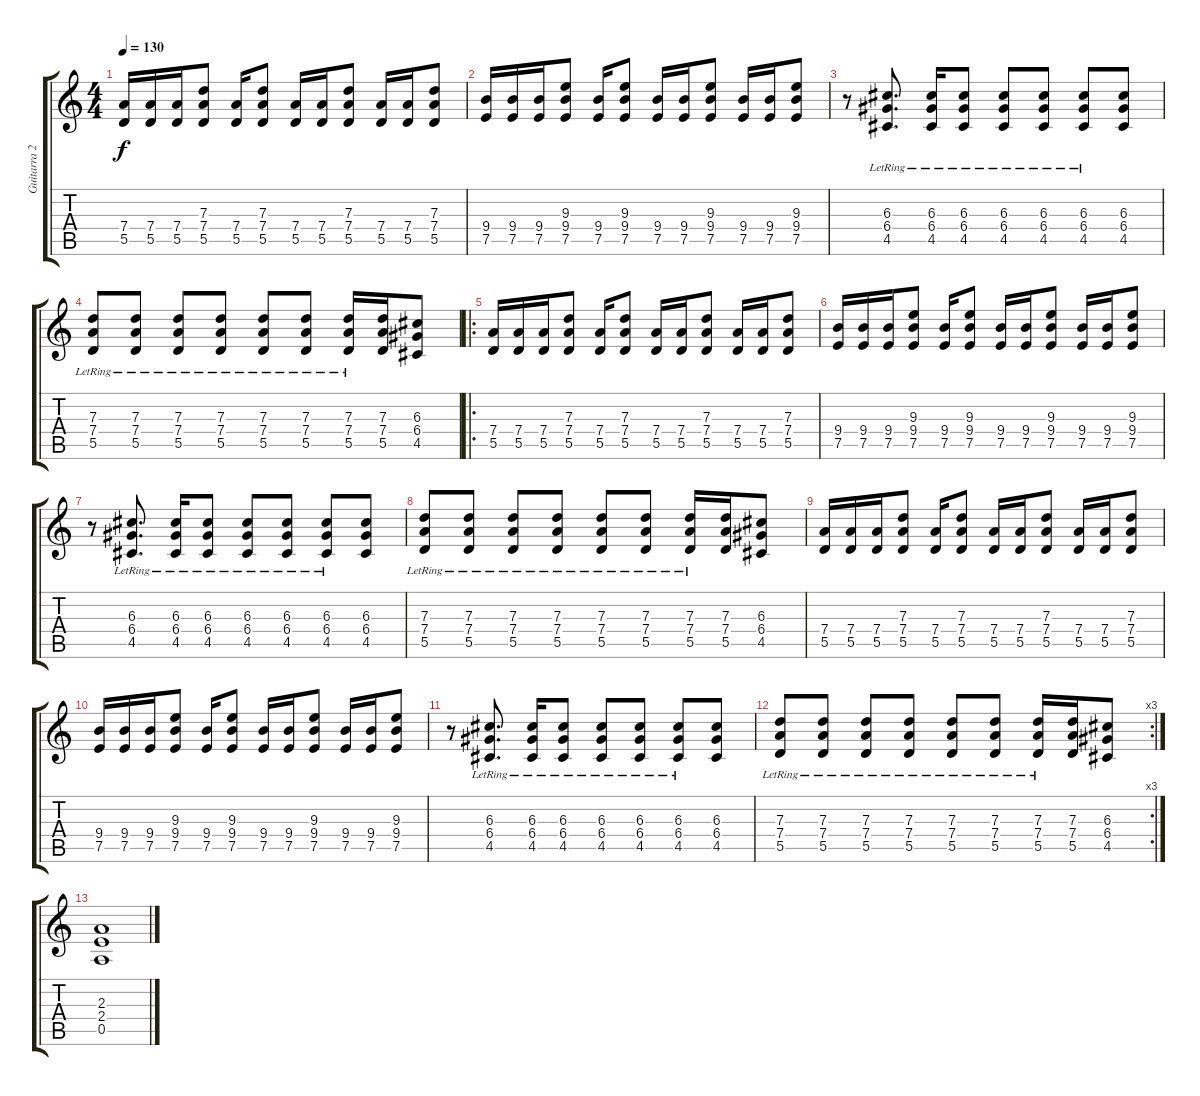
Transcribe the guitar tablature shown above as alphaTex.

\track ("Guitarra 2" "Guitarra 2") {instrument acousticguitarsteel}
\staff {score tabs}
\tuning (E4 B3 G3 D3 A2 E2) {hide}
\ts (4 4)
\tempo 130
\clef g2
\ks c
(7.4 5.5).16{dy f} (7.4 5.5).16 (7.4 5.5).16 (7.3 7.4 5.5).8 (7.4 5.5).16 (7.3 7.4 5.5).8 (7.4 5.5).16 (7.4 5.5).16 (7.3 7.4 5.5).8 (7.4 5.5).16 (7.4 5.5).16 (7.3 7.4 5.5).8 |
(9.4 7.5).16 (9.4 7.5).16 (9.4 7.5).16 (9.3 9.4 7.5).8 (9.4 7.5).16 (9.3 9.4 7.5).8 (9.4 7.5).16 (9.4 7.5).16 (9.3 9.4 7.5).8 (9.4 7.5).16 (9.4 7.5).16 (9.3 9.4 7.5).8 |
r.8 (6.3{lr} 6.4{lr} 4.5{lr}).8{d} (6.3{lr} 6.4{lr} 4.5{lr}).16 (6.3{lr} 6.4{lr} 4.5{lr}).8 (6.3{lr} 6.4{lr} 4.5{lr}).8 (6.3{lr} 6.4{lr} 4.5{lr}).8 (6.3{lr} 6.4{lr} 4.5{lr}).8 (6.3 6.4 4.5).8 |
(7.3{lr} 7.4{lr} 5.5{lr}).8 (7.3{lr} 7.4{lr} 5.5{lr}).8 (7.3{lr} 7.4{lr} 5.5{lr}).8 (7.3{lr} 7.4{lr} 5.5{lr}).8 (7.3{lr} 7.4{lr} 5.5{lr}).8 (7.3{lr} 7.4{lr} 5.5{lr}).8 (7.3{lr} 7.4{lr} 5.5{lr}).16 (7.3 7.4 5.5).16 (6.3 6.4 4.5).8 |
\ro
(7.4 5.5).16 (7.4 5.5).16 (7.4 5.5).16 (7.3 7.4 5.5).8 (7.4 5.5).16 (7.3 7.4 5.5).8 (7.4 5.5).16 (7.4 5.5).16 (7.3 7.4 5.5).8 (7.4 5.5).16 (7.4 5.5).16 (7.3 7.4 5.5).8 |
(9.4 7.5).16 (9.4 7.5).16 (9.4 7.5).16 (9.3 9.4 7.5).8 (9.4 7.5).16 (9.3 9.4 7.5).8 (9.4 7.5).16 (9.4 7.5).16 (9.3 9.4 7.5).8 (9.4 7.5).16 (9.4 7.5).16 (9.3 9.4 7.5).8 |
r.8 (6.3{lr} 6.4{lr} 4.5{lr}).8{d} (6.3{lr} 6.4{lr} 4.5{lr}).16 (6.3{lr} 6.4{lr} 4.5{lr}).8 (6.3{lr} 6.4{lr} 4.5{lr}).8 (6.3{lr} 6.4{lr} 4.5{lr}).8 (6.3{lr} 6.4{lr} 4.5{lr}).8 (6.3 6.4 4.5).8 |
(7.3{lr} 7.4{lr} 5.5{lr}).8 (7.3{lr} 7.4{lr} 5.5{lr}).8 (7.3{lr} 7.4{lr} 5.5{lr}).8 (7.3{lr} 7.4{lr} 5.5{lr}).8 (7.3{lr} 7.4{lr} 5.5{lr}).8 (7.3{lr} 7.4{lr} 5.5{lr}).8 (7.3{lr} 7.4{lr} 5.5{lr}).16 (7.3 7.4 5.5).16 (6.3 6.4 4.5).8 |
(7.4 5.5).16 (7.4 5.5).16 (7.4 5.5).16 (7.3 7.4 5.5).8 (7.4 5.5).16 (7.3 7.4 5.5).8 (7.4 5.5).16 (7.4 5.5).16 (7.3 7.4 5.5).8 (7.4 5.5).16 (7.4 5.5).16 (7.3 7.4 5.5).8 |
(9.4 7.5).16 (9.4 7.5).16 (9.4 7.5).16 (9.3 9.4 7.5).8 (9.4 7.5).16 (9.3 9.4 7.5).8 (9.4 7.5).16 (9.4 7.5).16 (9.3 9.4 7.5).8 (9.4 7.5).16 (9.4 7.5).16 (9.3 9.4 7.5).8 |
r.8 (6.3{lr} 6.4{lr} 4.5{lr}).8{d} (6.3{lr} 6.4{lr} 4.5{lr}).16 (6.3{lr} 6.4{lr} 4.5{lr}).8 (6.3{lr} 6.4{lr} 4.5{lr}).8 (6.3{lr} 6.4{lr} 4.5{lr}).8 (6.3{lr} 6.4{lr} 4.5{lr}).8 (6.3 6.4 4.5).8 |
\rc 3
(7.3{lr} 7.4{lr} 5.5{lr}).8 (7.3{lr} 7.4{lr} 5.5{lr}).8 (7.3{lr} 7.4{lr} 5.5{lr}).8 (7.3{lr} 7.4{lr} 5.5{lr}).8 (7.3{lr} 7.4{lr} 5.5{lr}).8 (7.3{lr} 7.4{lr} 5.5{lr}).8 (7.3{lr} 7.4{lr} 5.5{lr}).16 (7.3 7.4 5.5).16 (6.3 6.4 4.5).8 |
(2.3 2.4 0.5).1
